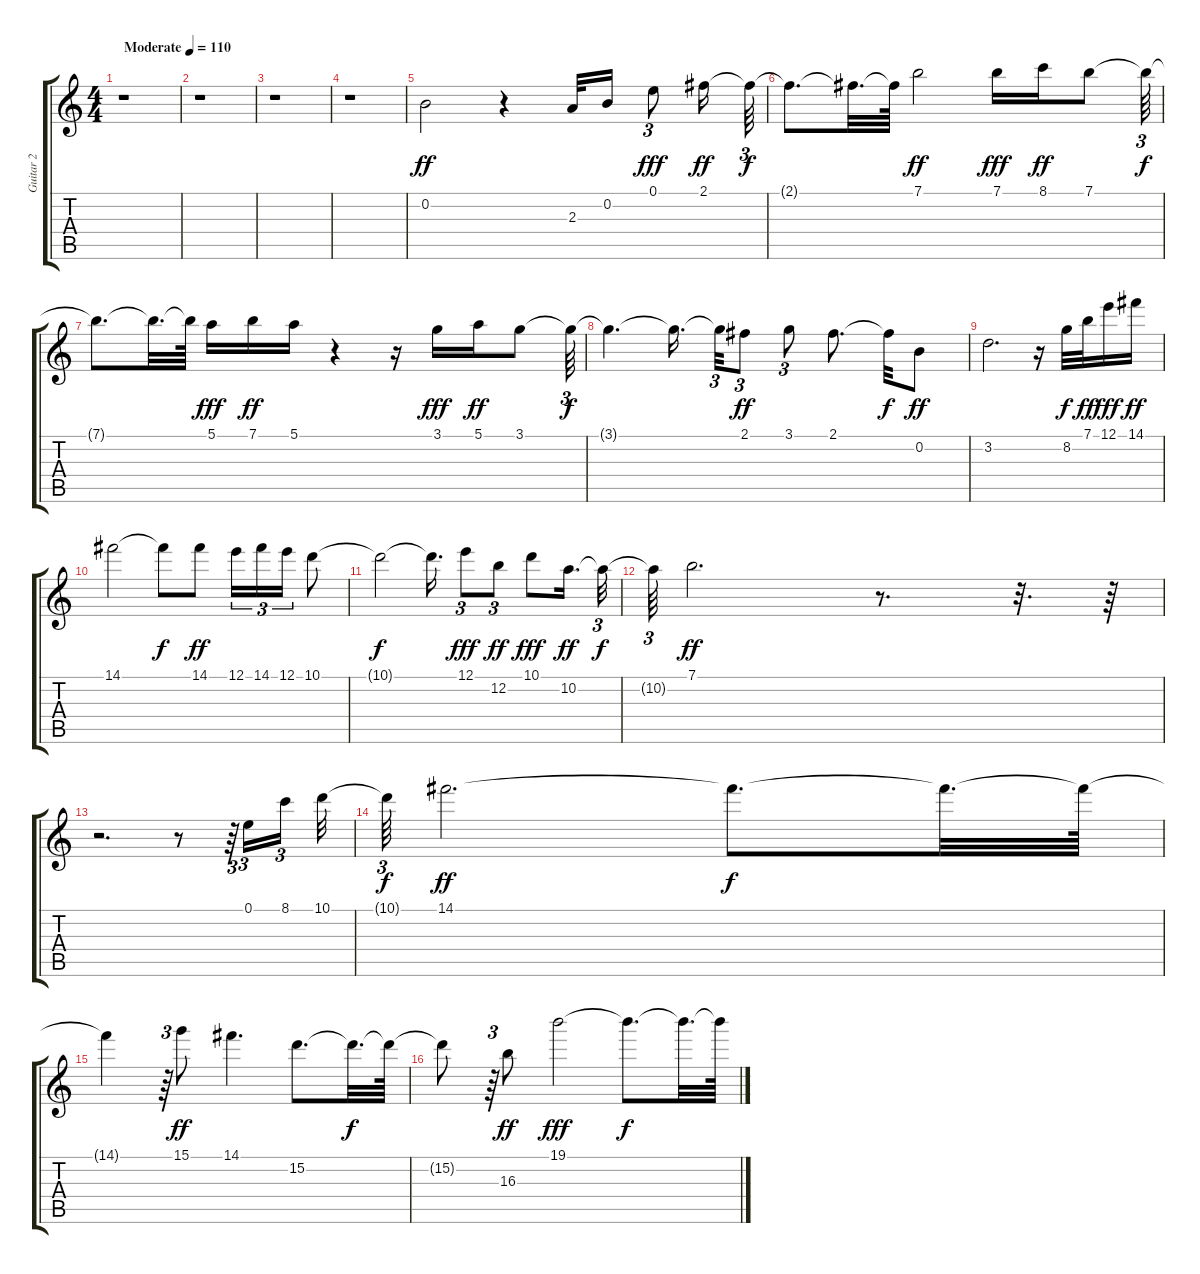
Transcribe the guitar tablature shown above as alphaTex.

\track ("Guitar 2" "Guitar 2") {instrument electricguitarjazz}
\staff {score tabs}
\tuning (E4 B3 G3 D3 A2 E2) {hide}
\ts (4 4)
\tempo (110 "Moderate")
\clef g2
\ks c
r.1{dy ff instrument electricguitarjazz} |
r.1 |
r.1 |
r.1 |
0.2.2 r.4 2.3.32 0.2.16 0.1.8{tu (3 2) dy fff} 2.1.16{dy ff} 2.1{t}.64{tu (3 2) dy f} |
2.1{t}.8{d} 2.1{t}.32{d} 2.1{t}.64 7.1.2{dy ff} 7.1.16{dy fff} 8.1.16{dy ff} 7.1.8 7.1{t}.64{tu (3 2) dy f} |
7.1{t}.8{d} 7.1{t}.32{d} 7.1{t}.64 5.1.16{dy fff} 7.1.16{dy ff} 5.1.16 r.4 r.16 3.1.16{dy fff} 5.1.16{dy ff} 3.1.8 3.1{t}.64{tu (3 2) dy f} |
3.1{t}.4{d} 3.1{t}.16{d beam splitsecondary} 3.1{t}.32{tu (3 2)} 2.1.8{tu (3 2) dy ff} 3.1.8{tu (3 2)} 2.1.8{d} 2.1{t}.32{dy f} 0.2.8{dy ff} |
3.2.2{d} r.16 8.2.32{dy f} 7.1.32{dy ff} 12.1.16{dy fff} 14.1.16{dy ff} |
14.1.2 14.1{t}.8{dy f} 14.1.8{dy ff} 12.1.16{tu (3 2)} 14.1.16{tu (3 2)} 12.1.16{tu (3 2)} 10.1.8 |
10.1{t}.2{dy f} 10.1{t}.16{d} 12.1.8{tu (3 2) dy fff} 12.2.8{tu (3 2) dy ff} 10.1.8{dy fff} 10.2.16{d dy ff} 10.2{t}.32{tu (3 2) dy f} |
10.2{t}.64{tu (3 2)} 7.1.2{d dy ff} r.8{d} r.32{d} r.64 |
r.2{d} r.8 r.64{tu (3 2)} 0.1.16{tu (3 2)} 8.1.16{tu (3 2) beam splitsecondary} 10.1.32 |
10.1{t}.64{tu (3 2) dy f} 14.1.2{d dy ff} 14.1{t}.8{d dy f} 14.1{t}.32{d} 14.1{t}.64 |
14.1{t}.4 r.64{tu (3 2)} 15.1.8{dy ff} 14.1.4{d} 15.2.8{d} 15.2{t}.32{d dy f} 15.2{t}.64 |
15.2{t}.8 r.64{tu (3 2)} 16.3.8{dy ff} 19.1.2{dy fff} 19.1{t}.8{d dy f} 19.1{t}.32{d} 19.1{t}.64
